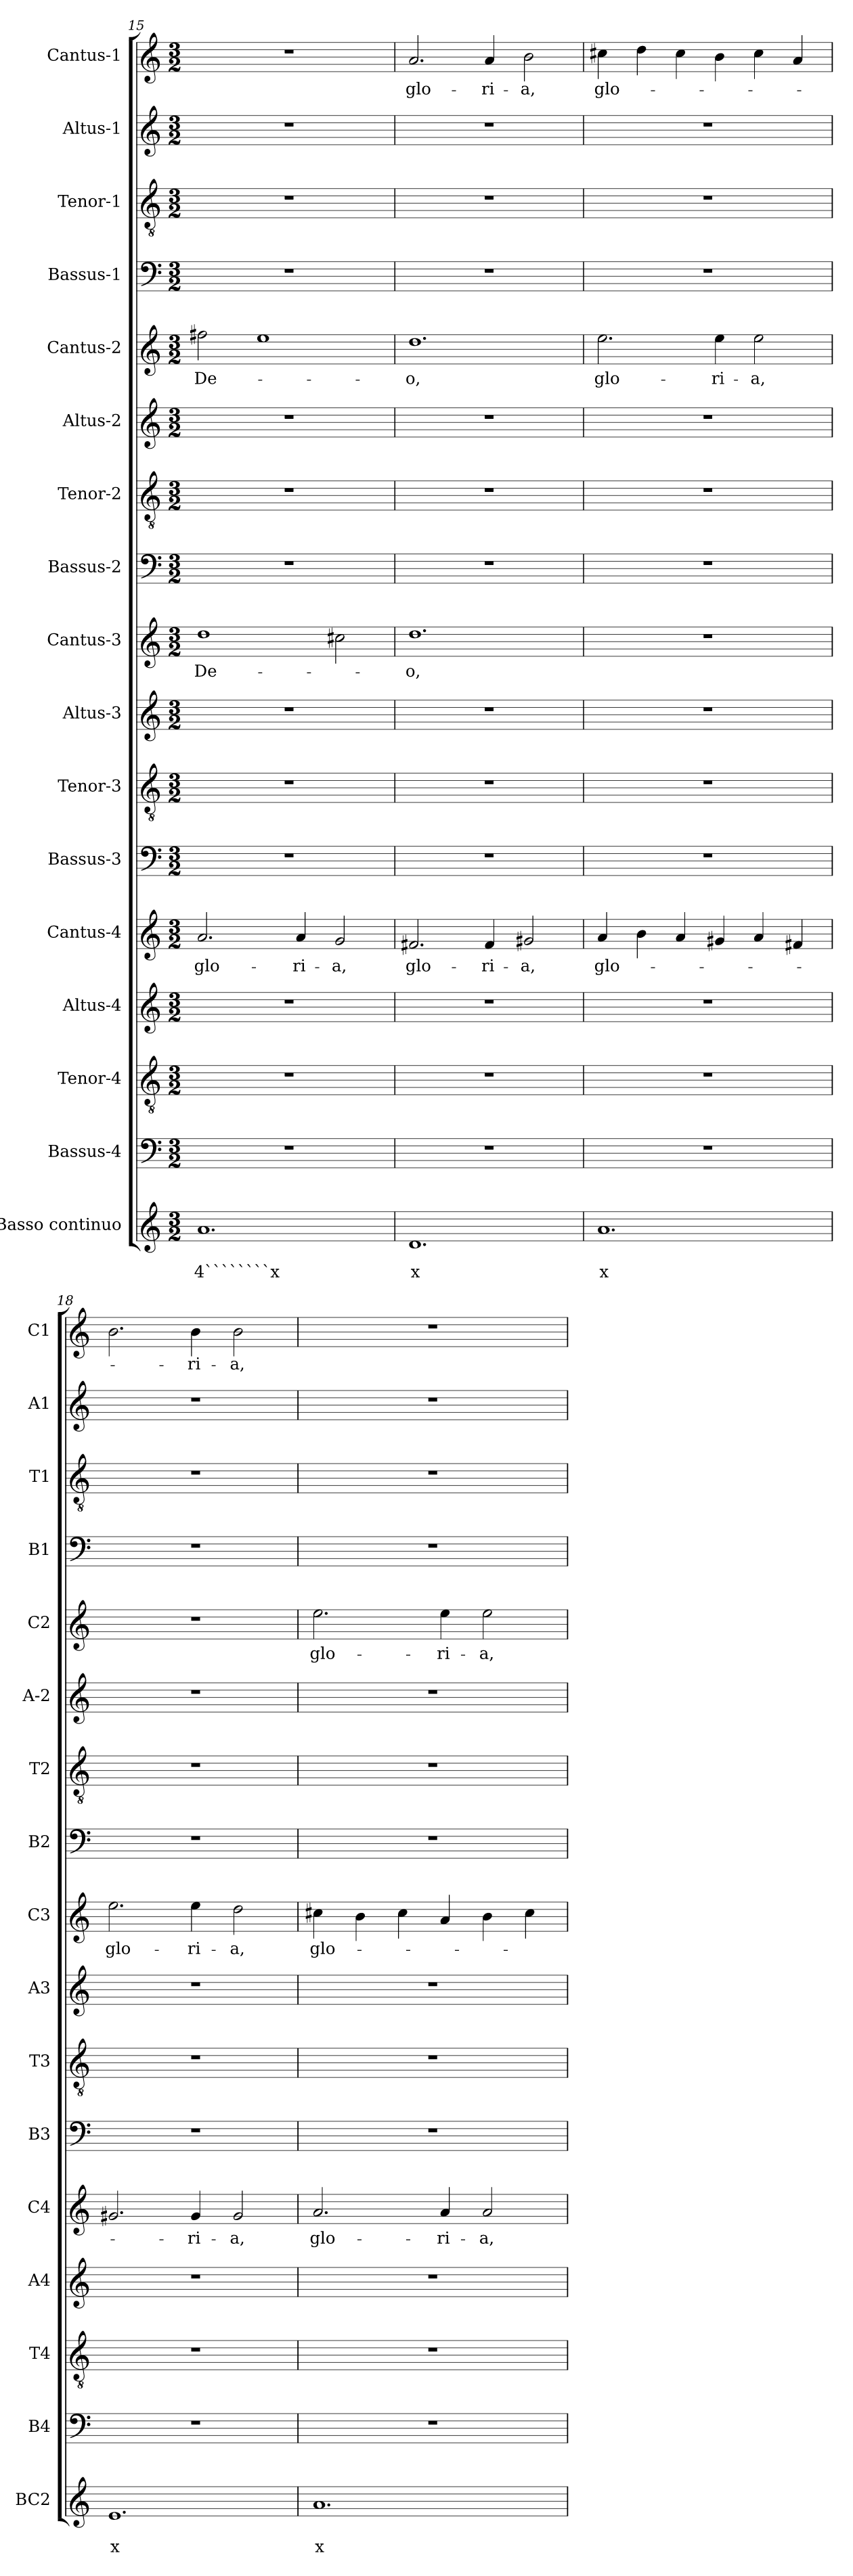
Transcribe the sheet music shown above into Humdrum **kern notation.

**kern	**text	**text	**kern	**kern	**kern	**kern	**text	**kern	**kern	**kern	**kern	**text	**kern	**kern	**kern	**kern	**text	**kern	**kern	**kern	**kern	**text
*part17	*part17	*part17	*part16	*part15	*part14	*part13	*part13	*part12	*part11	*part10	*part9	*part9	*part8	*part7	*part6	*part5	*part5	*part4	*part3	*part2	*part1	*part1
*staff17	*staff17	*staff17	*staff16	*staff15	*staff14	*staff13	*staff13	*staff12	*staff11	*staff10	*staff9	*staff9	*staff8	*staff7	*staff6	*staff5	*staff5	*staff4	*staff3	*staff2	*staff1	*staff1
*I"Basso continuo	*	*	*I"Bassus-4	*I"Tenor-4	*I"Altus-4	*I"Cantus-4	*	*I"Bassus-3	*I"Tenor-3	*I"Altus-3	*I"Cantus-3	*	*I"Bassus-2	*I"Tenor-2	*I"Altus-2	*I"Cantus-2	*	*I"Bassus-1	*I"Tenor-1	*I"Altus-1	*I"Cantus-1	*
*I'BC2	*	*	*I'B4	*I'T4	*I'A4	*I'C4	*	*I'B3	*I'T3	*I'A3	*I'C3	*	*I'B2	*I'T2	*I'A-2	*I'C2	*	*I'B1	*I'T1	*I'A1	*I'C1	*
*clefG2	*	*	*clefF4	*clefGv2	*clefG2	*clefG2	*	*clefF4	*clefGv2	*clefG2	*clefG2	*	*clefF4	*clefGv2	*clefG2	*clefG2	*	*clefF4	*clefGv2	*clefG2	*clefG2	*
*k[]	*	*	*k[]	*k[]	*k[]	*k[]	*	*k[]	*k[]	*k[]	*k[]	*	*k[]	*k[]	*k[]	*k[]	*	*k[]	*k[]	*k[]	*k[]	*
*C:	*	*	*C:	*C:	*C:	*C:	*	*C:	*C:	*C:	*C:	*	*C:	*C:	*C:	*C:	*	*C:	*C:	*C:	*C:	*
*M3/2	*	*	*M3/2	*M3/2	*M3/2	*M3/2	*	*M3/2	*M3/2	*M3/2	*M3/2	*	*M3/2	*M3/2	*M3/2	*M3/2	*	*M3/2	*M3/2	*M3/2	*M3/2	*
=15	=15	=15	=15	=15	=15	=15	=15	=15	=15	=15	=15	=15	=15	=15	=15	=15	=15	=15	=15	=15	=15	=15
!	!	!LO:LY:b	!	!	!	!	!LO:LY:b	!	!	!	!	!LO:LY:b	!	!	!	!	!LO:LY:b	!	!	!	!	!
1.a	.	4````````x	1.r	1.r	1.r	2.a/	glo-	1.r	1.r	1.r	1dd	De-	1.r	1.r	1.r	2ff#X\	De-	1.r	1.r	1.r	1.r	.
.	.	.	.	.	.	.	.	.	.	.	.	.	.	.	.	1ee	.	.	.	.	.	.
!	!	!	!	!	!	!	!LO:LY:b	!	!	!	!	!	!	!	!	!	!	!	!	!	!	!
.	.	.	.	.	.	4a/	-ri-	.	.	.	.	.	.	.	.	.	.	.	.	.	.	.
!	!	!	!	!	!	!	!LO:LY:b	!	!	!	!	!	!	!	!	!	!	!	!	!	!	!
.	.	.	.	.	.	2g/	-a,	.	.	.	2cc#X\	.	.	.	.	.	.	.	.	.	.	.
=16	=16	=16	=16	=16	=16	=16	=16	=16	=16	=16	=16	=16	=16	=16	=16	=16	=16	=16	=16	=16	=16	=16
!	!	!LO:LY:b	!	!	!	!	!LO:LY:b	!	!	!	!	!LO:LY:b	!	!	!	!	!LO:LY:b	!	!	!	!	!LO:LY:b
1.d	.	x	1.r	1.r	1.r	2.f#X/	glo-	1.r	1.r	1.r	1.dd	-o,	1.r	1.r	1.r	1.dd	-o,	1.r	1.r	1.r	2.a/	glo-
!	!	!	!	!	!	!	!LO:LY:b	!	!	!	!	!	!	!	!	!	!	!	!	!	!	!LO:LY:b
.	.	.	.	.	.	4f#/	-ri-	.	.	.	.	.	.	.	.	.	.	.	.	.	4a/	-ri-
!	!	!	!	!	!	!	!LO:LY:b	!	!	!	!	!	!	!	!	!	!	!	!	!	!	!LO:LY:b
.	.	.	.	.	.	2g#X/	-a,	.	.	.	.	.	.	.	.	.	.	.	.	.	2b\	-a,
=17	=17	=17	=17	=17	=17	=17	=17	=17	=17	=17	=17	=17	=17	=17	=17	=17	=17	=17	=17	=17	=17	=17
!	!	!LO:LY:b	!	!	!	!	!LO:LY:b	!	!	!	!	!	!	!	!	!	!LO:LY:b	!	!	!	!	!LO:LY:b
1.a	.	x	1.r	1.r	1.r	4a/	glo-	1.r	1.r	1.r	1.r	.	1.r	1.r	1.r	2.ee\	glo-	1.r	1.r	1.r	4cc#X\	glo-
.	.	.	.	.	.	4b\	.	.	.	.	.	.	.	.	.	.	.	.	.	.	4dd\	.
.	.	.	.	.	.	4a/	.	.	.	.	.	.	.	.	.	.	.	.	.	.	4cc#\	.
!	!	!	!	!	!	!	!	!	!	!	!	!	!	!	!	!	!LO:LY:b	!	!	!	!	!
.	.	.	.	.	.	4g#X/	.	.	.	.	.	.	.	.	.	4ee\	-ri-	.	.	.	4b\	.
!	!	!	!	!	!	!	!	!	!	!	!	!	!	!	!	!	!LO:LY:b	!	!	!	!	!
.	.	.	.	.	.	4a/	.	.	.	.	.	.	.	.	.	2ee\	-a,	.	.	.	4cc#\	.
.	.	.	.	.	.	4f#X/	.	.	.	.	.	.	.	.	.	.	.	.	.	.	4a/	.
=18	=18	=18	=18	=18	=18	=18	=18	=18	=18	=18	=18	=18	=18	=18	=18	=18	=18	=18	=18	=18	=18	=18
!	!	!LO:LY:b	!	!	!	!	!	!	!	!	!	!LO:LY:b	!	!	!	!	!	!	!	!	!	!
1.e	.	x	1.r	1.r	1.r	2.g#X/	.	1.r	1.r	1.r	2.ee\	glo-	1.r	1.r	1.r	1.r	.	1.r	1.r	1.r	2.b\	.
!	!	!	!	!	!	!	!LO:LY:b	!	!	!	!	!LO:LY:b	!	!	!	!	!	!	!	!	!	!LO:LY:b
.	.	.	.	.	.	4g#/	-ri-	.	.	.	4ee\	-ri-	.	.	.	.	.	.	.	.	4b\	-ri-
!	!	!	!	!	!	!	!LO:LY:b	!	!	!	!	!LO:LY:b	!	!	!	!	!	!	!	!	!	!LO:LY:b
.	.	.	.	.	.	2g#/	-a,	.	.	.	2dd\	-a,	.	.	.	.	.	.	.	.	2b\	-a,
!!LO:LB:g=z
=19	=19	=19	=19	=19	=19	=19	=19	=19	=19	=19	=19	=19	=19	=19	=19	=19	=19	=19	=19	=19	=19	=19
!	!	!LO:LY:b	!	!	!	!	!LO:LY:b	!	!	!	!	!LO:LY:b	!	!	!	!	!LO:LY:b	!	!	!	!	!
1.a	.	x	1.r	1.r	1.r	2.a/	glo-	1.r	1.r	1.r	4cc#X\	glo-	1.r	1.r	1.r	2.ee\	glo-	1.r	1.r	1.r	1.r	.
.	.	.	.	.	.	.	.	.	.	.	4b\	.	.	.	.	.	.	.	.	.	.	.
.	.	.	.	.	.	.	.	.	.	.	4cc#\	.	.	.	.	.	.	.	.	.	.	.
!	!	!	!	!	!	!	!LO:LY:b	!	!	!	!	!	!	!	!	!	!LO:LY:b	!	!	!	!	!
.	.	.	.	.	.	4a/	-ri-	.	.	.	4a/	.	.	.	.	4ee\	-ri-	.	.	.	.	.
!	!	!	!	!	!	!	!LO:LY:b	!	!	!	!	!	!	!	!	!	!LO:LY:b	!	!	!	!	!
.	.	.	.	.	.	2a/	-a,	.	.	.	4b\	.	.	.	.	2ee\	-a,	.	.	.	.	.
.	.	.	.	.	.	.	.	.	.	.	4cc#\	.	.	.	.	.	.	.	.	.	.	.
=	=	=	=	=	=	=	=	=	=	=	=	=	=	=	=	=	=	=	=	=	=	=
*-	*-	*-	*-	*-	*-	*-	*-	*-	*-	*-	*-	*-	*-	*-	*-	*-	*-	*-	*-	*-	*-	*-
